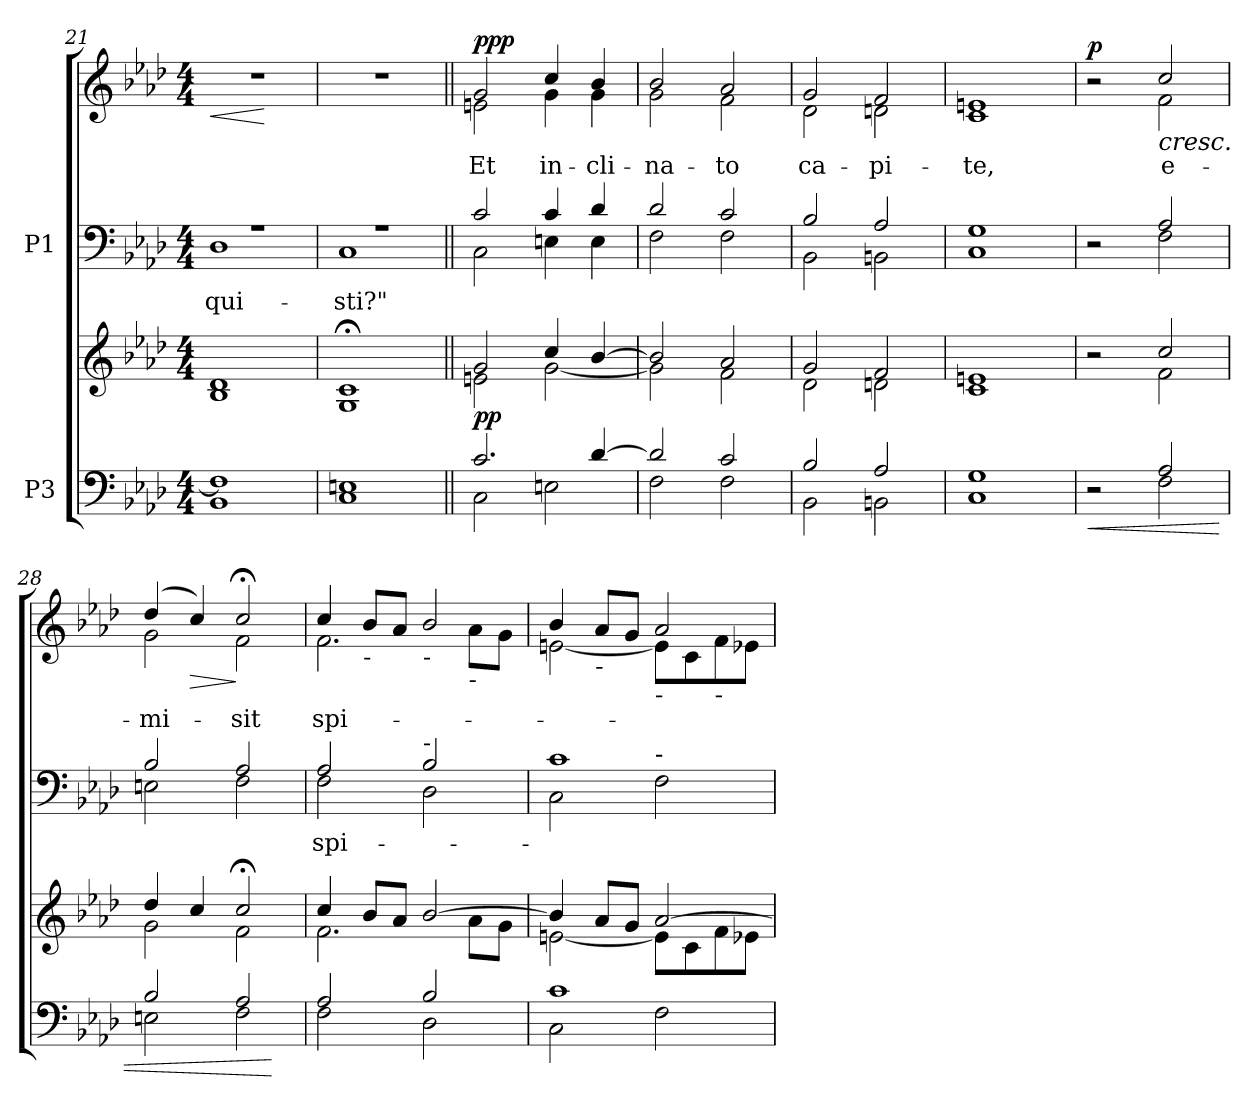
**kern	**kern	**dynam	**kern	**text	**kern	**text	**dynam
*part2	*part2	*part2	*part1	*part1	*part1	*part1	*part1
*staff4	*staff3	*staff3/4	*staff2	*staff2	*staff1	*staff1	*staff1/2
*I"P3	*	*	*I"P1	*	*	*	*
*clefF4	*clefG2	*	*clefF4	*	*clefG2	*	*
*k[b-e-a-d-]	*k[b-e-a-d-]	*	*k[b-e-a-d-]	*	*k[b-e-a-d-]	*	*
*A-:	*A-:	*	*A-:	*	*A-:	*	*
*M4/4	*M4/4	*	*M4/4	*	*M4/4	*	*
=21	=21	=21	=21	=21	=21	=21	=21
*^	*^	*	*^	*	*	*	*
!	!	!	!	!	!	!	!LO:LY:a:color=#000000	!	!	!LO:HP:b
!	!	!	!	!	!	!	!	!	!	!LO:HP:n=1:b
1Fi]	1BB-i	1d-i	1B-i	.	1r	1D-i	-qui-	1r	.	< >
*v	*v	*	*	*	*v	*v	*	*	*	*
*	*v	*v	*	*	*	*	*	*
.	.	.	.	.	.	.	[ ]
=22	=22	=22	=22	=22	=22	=22	=22
*^	*^	*	*^	*	*	*	*
!	!	!	!	!	!	!	!LO:LY:a:color=#000000	!	!	!
1Eni	1Ci	1c;i	1Gi	.	1r	1Ci	-sti?"	1r	.	.
!!LO:LB:g=z
=23||	=23||	=23||	=23||	=23||	=23||	=23||	=23||	=23||	=23||	=23||
*	*	*	*	*	*	*	*	*^	*	*
!	!	!	!	!	!	!	!	!	!	!LO:LY:b:color=#000000	!
2.ci/	2Ci\	2gi/	2eni\	pp	2ci/	2Ci\	.	2gi/	2eni\	Et	ppp
!	!	!	!	!	!	!	!	!	!	!LO:LY:b:color=#000000	!
.	2Eni\	4cci/	[<2gi\	.	4ci/	4Eni\	.	4cci/	4gi\	in-	.
!	!	!	!	!	!	!	!	!	!	!LO:LY:b:color=#000000	!
[>4d-i/	.	[>4b-i/	.	.	4d-i/	4Ei\	.	4b-i/	4gi\	-cli-	.
=24	=24	=24	=24	=24	=24	=24	=24	=24	=24	=24	=24
!	!	!	!	!	!	!	!	!	!	!LO:LY:b:color=#000000	!
2d-i/]	2Fi\	2b-i/]	2gi\]	.	2d-i/	2Fi\	.	2b-i/	2gi\	-na-	.
!	!	!	!	!	!	!	!	!	!	!LO:LY:b:color=#000000	!
2ci/	2Fi\	2a-i/	2fi\	.	2ci/	2Fi\	.	2a-i/	2fi\	-to	.
=25	=25	=25	=25	=25	=25	=25	=25	=25	=25	=25	=25
!	!	!	!	!	!	!	!	!	!	!LO:LY:b:color=#000000	!
2B-i/	2BB-i\	2gi/	2d-i\	.	2B-i/	2BB-i\	.	2gi/	2d-i\	ca-	.
!	!	!	!	!	!	!	!	!	!	!LO:LY:b:color=#000000	!
2A-i/	2BBni\	2fi/	2dni\	.	2A-i/	2BBni\	.	2fi/	2dni\	-pi-	.
=26	=26	=26	=26	=26	=26	=26	=26	=26	=26	=26	=26
!	!	!	!	!	!	!	!	!	!	!LO:LY:b:color=#000000	!
1Gi	1Ci	1eni	1ci	.	1Gi	1Ci	.	1eni	1ci	-te,	.
=27	=27	=27	=27	=27	=27	=27	=27	=27	=27	=27	=27
!	!	!	!	!LO:HP:b=2	!	!	!	!	!	!	!
2r	2ryy	2r	2ryy	<	2r	2ryy	.	2r	2ryy	.	p
!	!	!	!	!	!	!	!	!	!	!LO:LY:b:color=#000000	!LO:HP:b
2A-i/	2Fi\	2cci/	2fi\	.	2A-i/	2Fi\	.	2cci/	2fi\	e-	<
=28	=28	=28	=28	=28	=28	=28	=28	=28	=28	=28	=28
!	!	!	!	!	!	!	!	!	!	!LO:LY:b:color=#000000	!
2B-i/	2Eni\	4dd-i/	2gi\	.	2B-i/	2Eni\	.	(4dd-i/	2gi\	-mi-	.
!	!	!	!	!	!	!	!	!	!	!	!LO:HP:b
.	.	4cci/	.	.	.	.	.	4cci/)	.	.	>
!	!	!	!	!	!	!	!	!	!	!LO:LY:b:color=#000000	!
2A-i/	2Fi\	2cc;i/	2fi\	] ]	2A-i/	2Fi\	.	2cc;i/	2fi\	-sit	] [
*v	*v	*	*	*	*v	*v	*	*v	*v	*	*
*	*v	*v	*	*	*	*	*	*
.	.	[	.	.	.	.	.
=29	=29	=29	=29	=29	=29	=29	=29
*^	*^	*	*^	*	*	*	*
!	!	!	!	!	!	!	!LO:LY:a:color=#000000	!	!	!
*	*	*	*	*	*	*	*	*^	*	*
!	!	!	!	!	!	!	!	!	!	!LO:LY:b:color=#000000	!
2A-i/	2Fi\	4cci/	2.fi\	.	2A-i/	2Fi\	spi-	4cci/	2.fi\	spi-	.
!	!	!	!	!	!	!	!	!LO:TX:b:t=-	!	!	!
.	.	8b-i/L	.	.	.	.	.	8b-i/L	.	.	.
.	.	8a-i/J	.	.	.	.	.	8a-i/J	.	.	.
!	!	!	!	!	!	!	!	!LO:TX:b:t=-	!	!	!
!	!	!	!	!	!LO:TX:a:t=-	!	!	!	!	!	!
2B-i/	2D-i\	[>2b-i/	.	.	2B-i/	2D-i\	.	2b-i/	.	.	.
!	!	!	!	!	!	!	!	!	!LO:TX:b:t=-	!	!
.	.	.	8a-i\L	.	.	.	.	.	8a-i\L	.	.
.	.	.	8gi\J	.	.	.	.	.	8gi\J	.	.
=30	=30	=30	=30	=30	=30	=30	=30	=30	=30	=30	=30
1ci	2Ci\	4b-i/]	[<2eni\	.	1ci	2Ci\	.	4b-i/	[<2eni\	.	.
!	!	!	!	!	!	!	!	!LO:TX:b:t=-	!	!	!
.	.	8a-i/L	.	.	.	.	.	8a-i/L	.	.	.
.	.	8gi/J	.	.	.	.	.	8gi/J	.	.	.
!	!	!	!	!	!	!	!	!LO:TX:b:t=-	!	!	!
!	!	!	!	!	!	!LO:TX:a:t=-	!	!	!	!	!
.	2Fi\	[>2a-i/	8ei\L]	.	.	2Fi\	.	2a-i/	8ei\L]	.	.
.	.	.	8ci\	.	.	.	.	.	8ci\	.	.
!	!	!	!	!	!	!	!	!	!LO:TX:b:t=-	!	!
.	.	.	8fi\	.	.	.	.	.	8fi\	.	.
.	.	.	8e-Xi\J	.	.	.	.	.	8e-Xi\J	.	.
*v	*v	*	*	*	*v	*v	*	*v	*v	*	*
*	*v	*v	*	*	*	*	*	*
=	=	=	=	=	=	=	=
*-	*-	*-	*-	*-	*-	*-	*-
